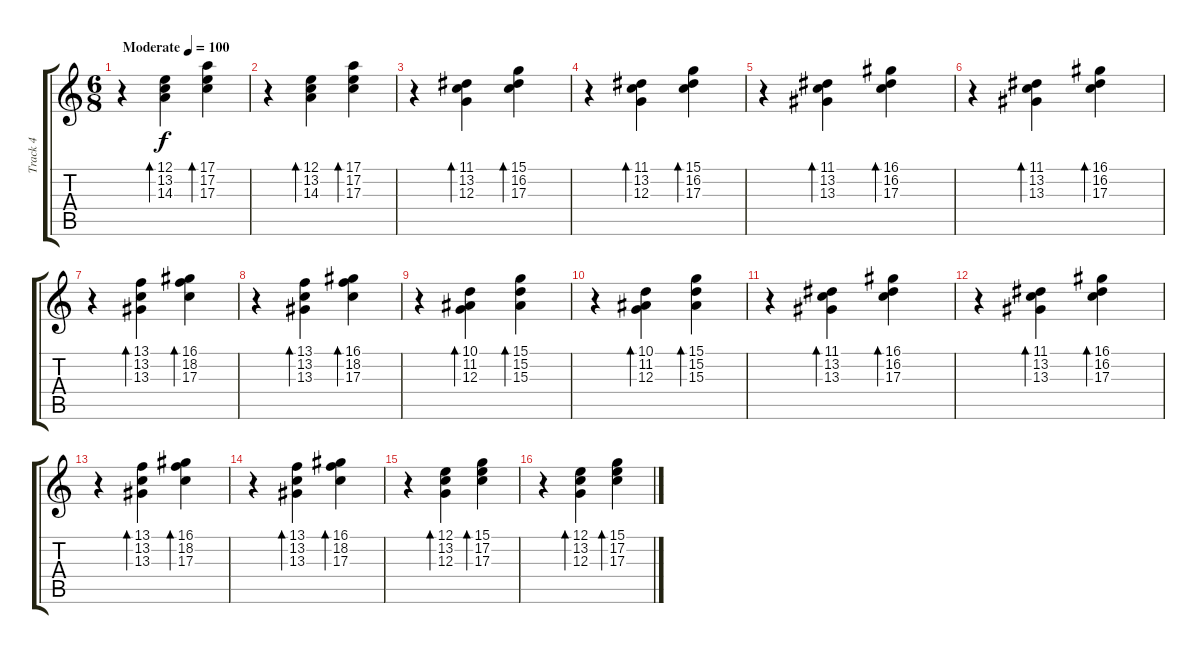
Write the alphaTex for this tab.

\track ("Track 4" "Track 4") {instrument orchestralharp}
\staff {score tabs}
\tuning (E4 B3 G3 D3 A2 E2) {hide}
\ts (6 8)
\tempo (100 "Moderate")
\clef g2
\ks c
r.4{dy f instrument orchestralharp} (12.1 13.2 14.3).4{bd 240 balance 1} (17.1 17.2 17.3).4{bd 240} |
r.4 (12.1 13.2 14.3).4{bd 240 balance 15} (17.1 17.2 17.3).4{bd 240} |
r.4 (11.1 13.2 12.3).4{bd 240 balance 1} (15.1 16.2 17.3).4{bd 240} |
r.4 (11.1 13.2 12.3).4{bd 240 balance 15} (15.1 16.2 17.3).4{bd 240} |
r.4 (11.1 13.2 13.3).4{bd 240 balance 1} (16.1 16.2 17.3).4{bd 240} |
r.4 (11.1 13.2 13.3).4{bd 240 balance 15} (16.1 16.2 17.3).4{bd 240} |
r.4 (13.1 13.2 13.3).4{bd 240 balance 1} (16.1 18.2 17.3).4{bd 240} |
r.4 (13.1 13.2 13.3).4{bd 240 balance 15} (16.1 18.2 17.3).4{bd 240} |
r.4 (10.1 11.2 12.3).4{bd 240 balance 1} (15.1 15.2 15.3).4{bd 240} |
r.4 (10.1 11.2 12.3).4{bd 240 balance 15} (15.1 15.2 15.3).4{bd 240} |
r.4 (11.1 13.2 13.3).4{bd 240 balance 1} (16.1 16.2 17.3).4{bd 240} |
r.4 (11.1 13.2 13.3).4{bd 240 balance 15} (16.1 16.2 17.3).4{bd 240} |
r.4 (13.1 13.2 13.3).4{bd 240 balance 1} (16.1 18.2 17.3).4{bd 240} |
r.4 (13.1 13.2 13.3).4{bd 240 balance 15} (16.1 18.2 17.3).4{bd 240} |
r.4 (12.1 13.2 12.3).4{bd 240 balance 1} (15.1 17.2 17.3).4{bd 240} |
r.4 (12.1 13.2 12.3).4{bd 240 balance 15} (15.1 17.2 17.3).4{bd 240}
